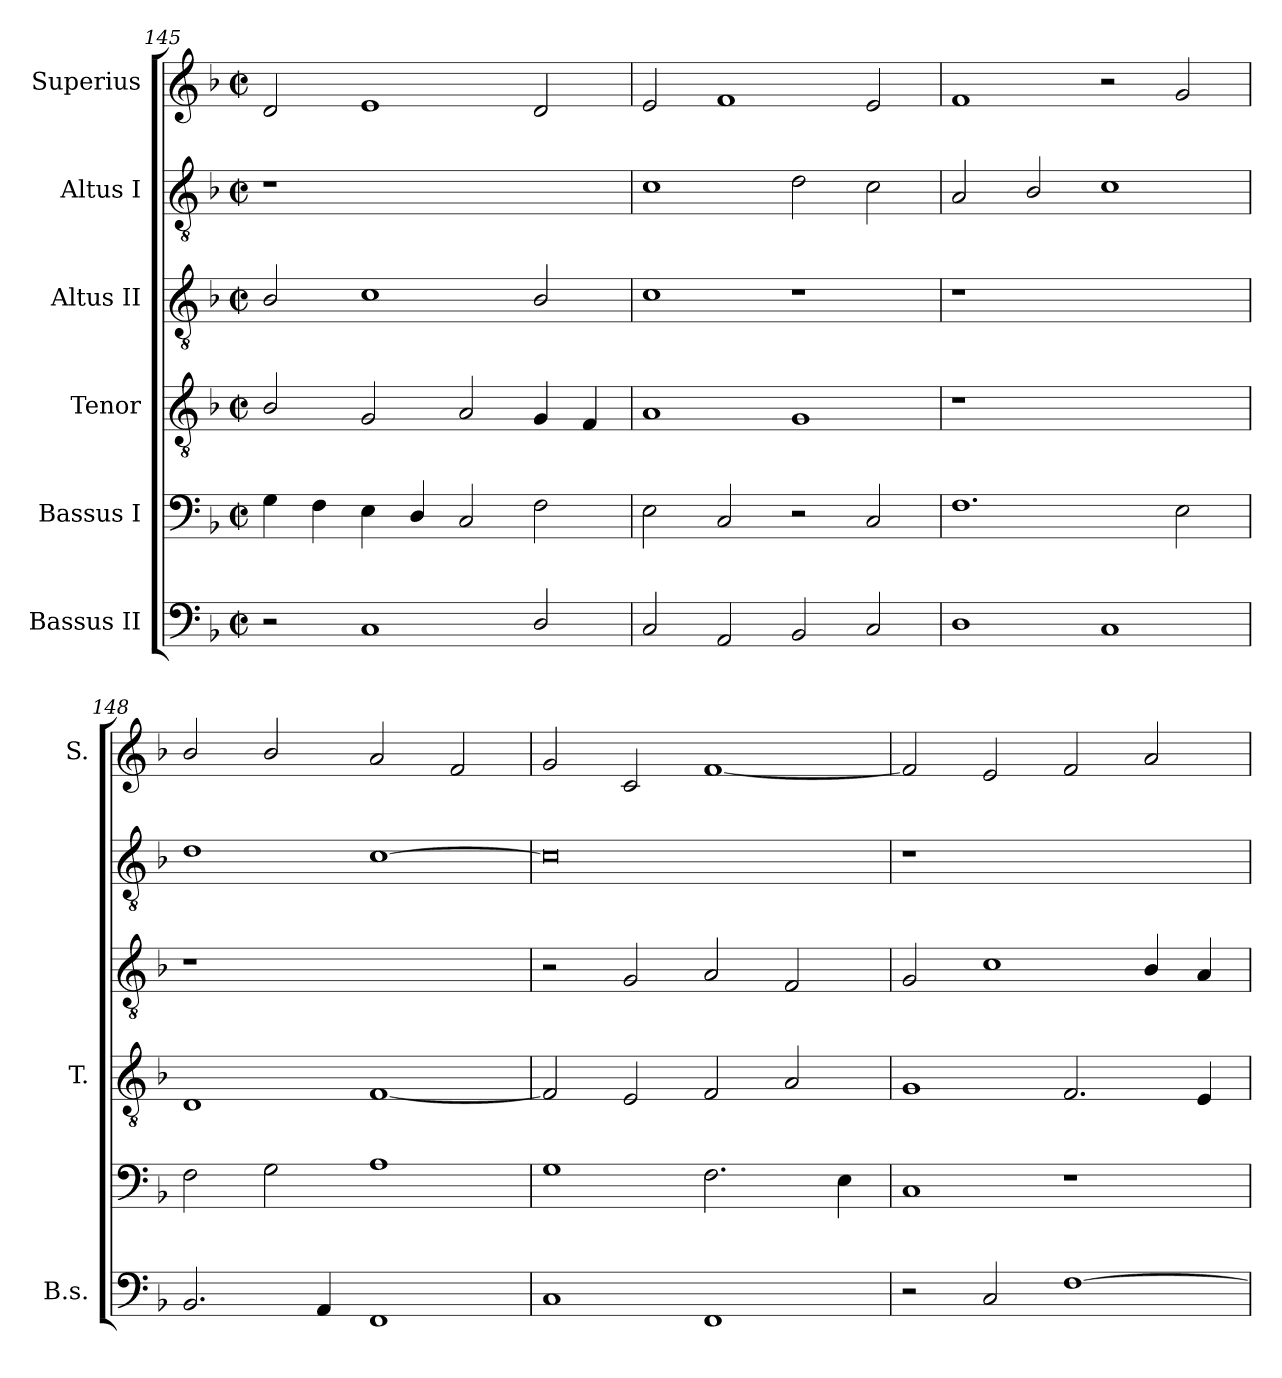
**kern	**kern	**kern	**kern	**kern	**kern
*part6	*part5	*part4	*part3	*part2	*part1
*staff6	*staff5	*staff4	*staff3	*staff2	*staff1
*I"Bassus II	*I"Bassus I	*I"Tenor	*I"Altus II	*I"Altus I	*I"Superius
*I'B.s.	*	*I'T.	*	*	*I'S.
*clefF4	*clefF4	*clefGv2	*clefGv2	*clefGv2	*clefG2
*	*	*ITrd7c12	*ITrd7c12	*ITrd7c12	*
*k[b-]	*k[b-]	*k[b-]	*k[b-]	*k[b-]	*k[b-]
*d:	*d:	*d:	*d:	*d:	*d:
*M2/2	*M2/2	*M2/2	*M2/2	*M2/2	*M2/2
*met(c|)	*met(c|)	*met(c|)	*met(c|)	*met(c|)	*met(c|)
=145	=145	=145	=145	=145	=145
!	!	!	!	!LO:N:vis=1	!
2r	4Gi\	2BB-i/	2BB-i/	1r	2di/
.	4Fi\	.	.	.	.
1Ci	4Ei\	2GGi/	1Ci	.	1ei
.	4Di/	.	.	.	.
.	2Ci/	2AAi/	.	1ryy	.
2Di/	2Fi\	4GGi/	2BB-i/	.	2di/
.	.	4FFi/	.	.	.
=146	=146	=146	=146	=146	=146
2Ci/	2Ei\	1AAi	1Ci	1Ci	2ei/
2AAi/	2Ci/	.	.	.	1fi
2BB-i/	2r	1GGi	1r	2Di\	.
2Ci/	2Ci/	.	.	2Ci\	2ei/
!!LO:LB:g=z
=147	=147	=147	=147	=147	=147
!	!	!LO:N:vis=1	!LO:N:vis=1	!	!
1Di	1.Fi	1r	1r	2AAi/	1fi
.	.	.	.	2BB-i/	.
1Ci	.	1ryy	1ryy	1Ci	2r
.	2Ei\	.	.	.	2gi/
=148	=148	=148	=148	=148	=148
!	!	!	!LO:N:vis=1	!	!
2.BB-i/	2Fi\	1DDi	1r	1Di	2b-i/
.	2Gi\	.	.	.	2b-i/
4AAi/	.	.	.	.	.
1FFi	1Ai	[<1FFi	1ryy	[>1Ci	2ai/
.	.	.	.	.	2fi/
=149	=149	=149	=149	=149	=149
1Ci	1Gi	2FFi/]	2r	0Ci]	2gi/
.	.	2EEi/	2GGi/	.	2ci/
1FFi	2.Fi\	2FFi/	2AAi/	.	[<1fi
.	.	2AAi/	2FFi/	.	.
.	4Ei\	.	.	.	.
=150	=150	=150	=150	=150	=150
!	!	!	!	!LO:N:vis=1	!
2r	1Ci	1GGi	2GGi/	1r	2fi/]
2Ci/	.	.	1Ci	.	2ei/
[>1Fi	1r	2.FFi/	.	1ryy	2fi/
.	.	.	4BB-i/	.	2ai/
.	.	4EEi/	4AAi/	.	.
=	=	=	=	=	=
*-	*-	*-	*-	*-	*-
